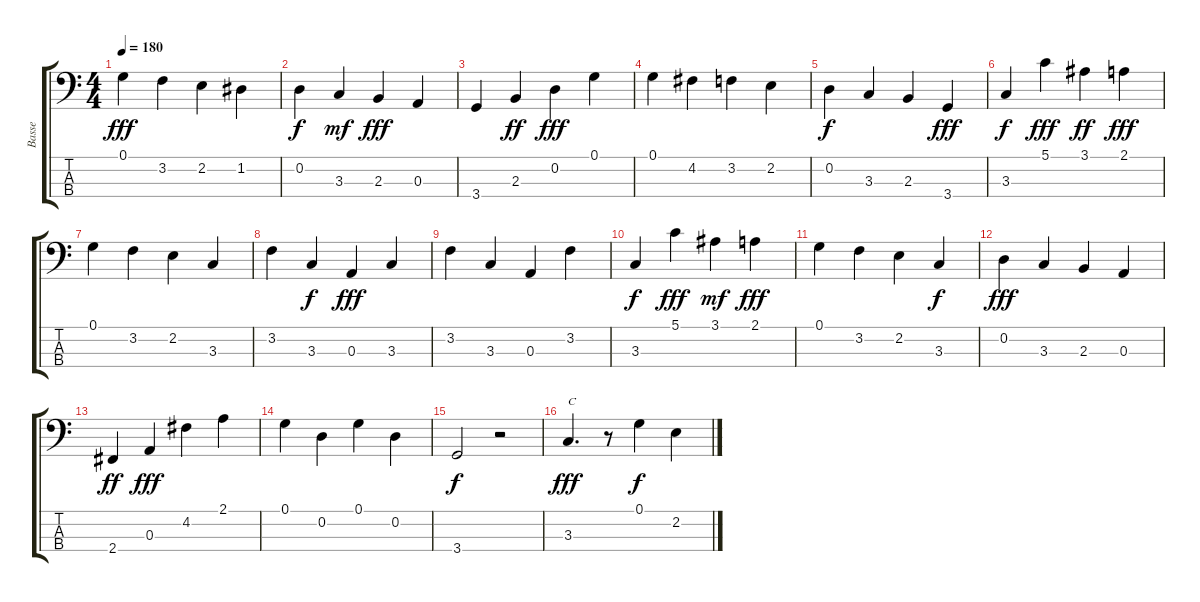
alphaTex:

\track ("Basse" "Basse") {instrument electricbassfinger}
\staff {score tabs}
\tuning (G2 D2 A1 E1) {hide}
\ts (4 4)
\tempo 180
\clef f4
\ks c
0.1.4{dy fff} 3.2.4 2.2.4 1.2.4 |
0.2.4{dy f} 3.3.4{dy mf} 2.3.4{dy fff} 0.3.4 |
3.4.4 2.3.4{dy ff} 0.2.4{dy fff} 0.1.4 |
0.1.4 4.2.4 3.2.4 2.2.4 |
0.2.4{dy f} 3.3.4 2.3.4 3.4.4{dy fff} |
3.3.4{dy f} 5.1.4{dy fff} 3.1.4{dy ff} 2.1.4{dy fff} |
0.1.4 3.2.4 2.2.4 3.3.4 |
3.2.4 3.3.4{dy f} 0.3.4{dy fff} 3.3.4 |
3.2.4 3.3.4 0.3.4 3.2.4 |
3.3.4{dy f} 5.1.4{dy fff} 3.1.4{dy mf} 2.1.4{dy fff} |
0.1.4 3.2.4 2.2.4 3.3.4{dy f} |
0.2.4{dy fff} 3.3.4 2.3.4 0.3.4 |
2.4.4{dy ff} 0.3.4{dy fff} 4.2.4 2.1.4 |
0.1.4 0.2.4 0.1.4 0.2.4 |
3.4.2{dy f} r.2 |
3.3.4{d txt "C" dy fff} r.8 0.1.4{dy f} 2.2.4
